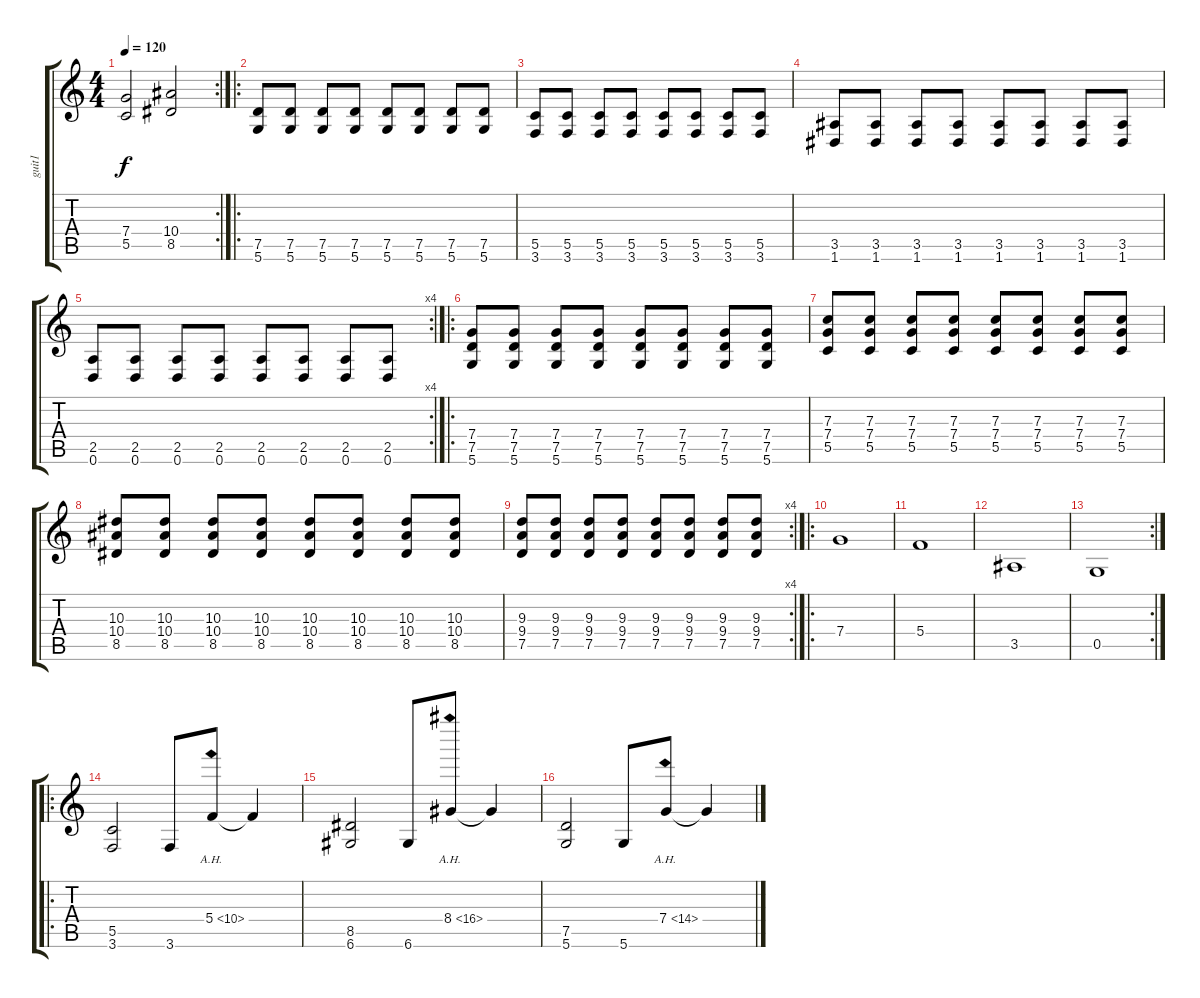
\track ("guit1" "guit1") {instrument distortionguitar}
\staff {score tabs}
\tuning (D4 A3 F3 C3 G2 D2) {hide}
\rc 2
\ts (4 4)
\tempo 120
\clef g2
\ks c
(7.4 5.5).2{dy f} (10.4 8.5).2 |
\ro
(7.5 5.6).8 (7.5 5.6).8 (7.5 5.6).8 (7.5 5.6).8 (7.5 5.6).8 (7.5 5.6).8 (7.5 5.6).8 (7.5 5.6).8 |
(5.5 3.6).8 (5.5 3.6).8 (5.5 3.6).8 (5.5 3.6).8 (5.5 3.6).8 (5.5 3.6).8 (5.5 3.6).8 (5.5 3.6).8 |
(3.5 1.6).8 (3.5 1.6).8 (3.5 1.6).8 (3.5 1.6).8 (3.5 1.6).8 (3.5 1.6).8 (3.5 1.6).8 (3.5 1.6).8 |
\rc 4
(2.5 0.6).8 (2.5 0.6).8 (2.5 0.6).8 (2.5 0.6).8 (2.5 0.6).8 (2.5 0.6).8 (2.5 0.6).8 (2.5 0.6).8 |
\ro
(7.4 7.5 5.6).8 (7.4 7.5 5.6).8 (7.4 7.5 5.6).8 (7.4 7.5 5.6).8 (7.4 7.5 5.6).8 (7.4 7.5 5.6).8 (7.4 7.5 5.6).8 (7.4 7.5 5.6).8 |
(7.3 7.4 5.5).8 (7.3 7.4 5.5).8 (7.3 7.4 5.5).8 (7.3 7.4 5.5).8 (7.3 7.4 5.5).8 (7.3 7.4 5.5).8 (7.3 7.4 5.5).8 (7.3 7.4 5.5).8 |
(10.3 10.4 8.5).8 (10.3 10.4 8.5).8 (10.3 10.4 8.5).8 (10.3 10.4 8.5).8 (10.3 10.4 8.5).8 (10.3 10.4 8.5).8 (10.3 10.4 8.5).8 (10.3 10.4 8.5).8 |
\rc 4
(9.3 9.4 7.5).8 (9.3 9.4 7.5).8 (9.3 9.4 7.5).8 (9.3 9.4 7.5).8 (9.3 9.4 7.5).8 (9.3 9.4 7.5).8 (9.3 9.4 7.5).8 (9.3 9.4 7.5).8 |
\ro
7.4.1 |
5.4.1 |
3.5.1 |
\rc 2
0.5.1 |
\ro
(5.5 3.6).2 3.6.8 5.4{ah 5}.8 5.4{t}.4 |
(8.5 6.6).2 6.6.8 8.4{ah 8}.8 8.4{t}.4 |
(7.5 5.6).2 5.6.8 7.4{ah 7}.8 7.4{t}.4
